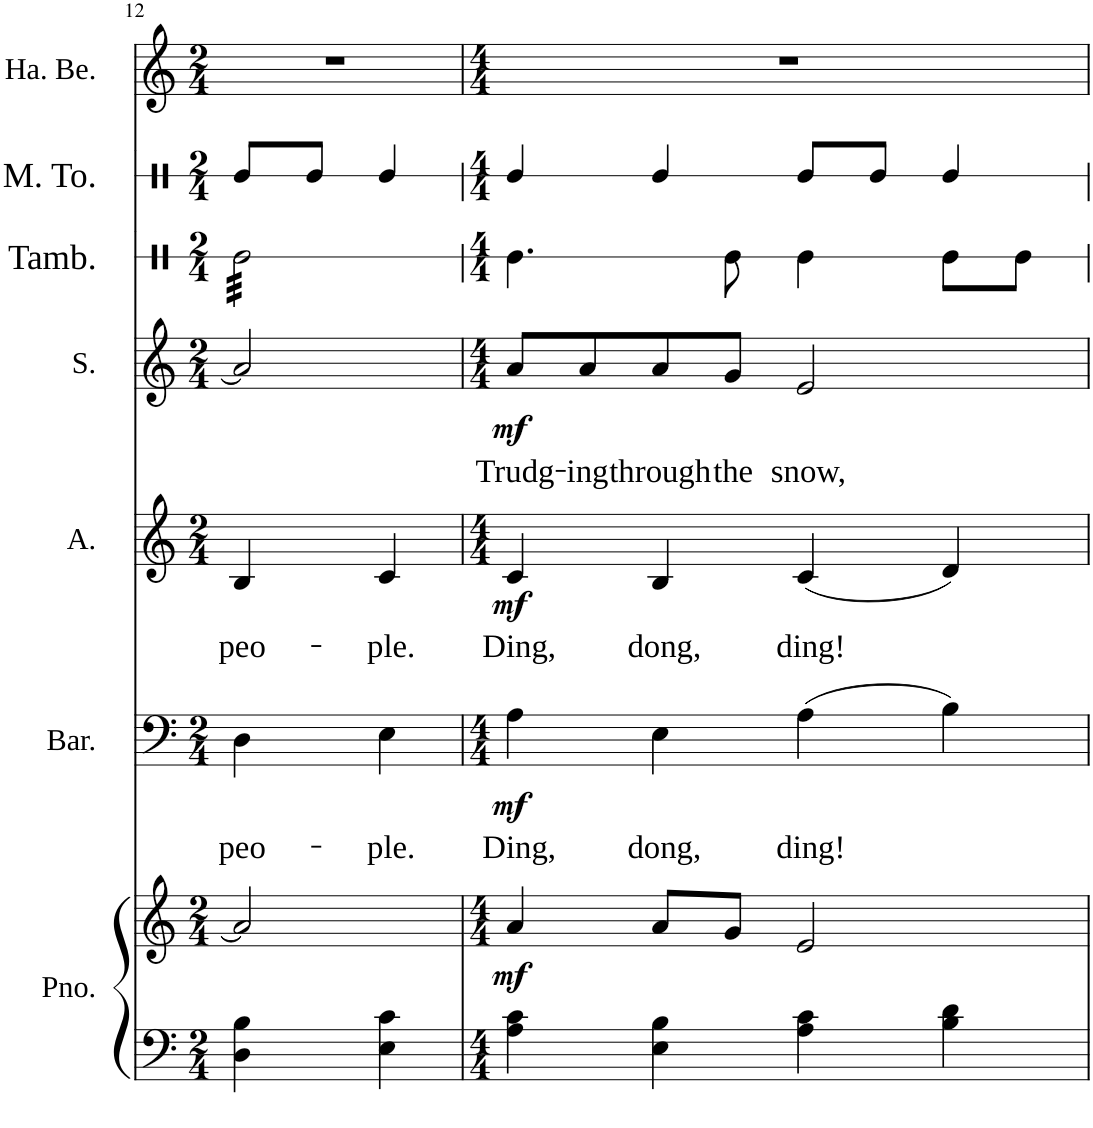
**kern	**kern	**dynam	**kern	**text	**dynam	**kern	**text	**dynam	**kern	**text	**dynam	**kern	**kern	**kern
*part7	*part7	*part7	*part6	*part6	*part6	*part5	*part5	*part5	*part4	*part4	*part4	*part3	*part2	*part1
*staff8	*staff7	*staff7/8	*staff6	*staff6	*staff6	*staff5	*staff5	*staff5	*staff4	*staff4	*staff4	*staff3	*staff2	*staff1
*I"Piano	*	*	*I"Baritone	*	*	*I"Alto	*	*	*I"Soprano	*	*	*I"Tambourine	*I"Mid Tom	*I"Hand Bells
*I'Pno.	*	*	*I'Bar.	*	*	*I'A.	*	*	*I'S.	*	*	*I'Tamb.	*I'M. To.	*I'Ha. Be.
!!LO:PB:g=z
*clefF4	*clefG2	*	*clefF4	*	*	*clefG2	*	*	*clefG2	*	*	*clefX	*clefX	*clefG2
*k[]	*k[]	*	*k[]	*	*	*k[]	*	*	*k[]	*	*	*k[]	*k[]	*k[]
*M2/4	*M2/4	*	*M2/4	*	*	*M2/4	*	*	*M2/4	*	*	*M2/4	*M2/4	*M2/4
=12	=12	=12	=12	=12	=12	=12	=12	=12	=12	=12	=12	=12	=12	=12
!	!	!	!	!LO:LY:b	!	!	!LO:LY:b	!	!	!	!	!	!	!
*	*	*	*	*	*	*	*	*	*	*	*	*tremolo	*	*
4D\ 4B\	2a/]	.	4D\	peo-	.	4B/	peo-	.	2a/]	.	.	32Re\LLL	8Re/L	2r
.	.	.	.	.	.	.	.	.	.	.	.	32Re\	.	.
.	.	.	.	.	.	.	.	.	.	.	.	32Re\	.	.
.	.	.	.	.	.	.	.	.	.	.	.	32Re\	.	.
.	.	.	.	.	.	.	.	.	.	.	.	32Re\	8Re/J	.
.	.	.	.	.	.	.	.	.	.	.	.	32Re\	.	.
.	.	.	.	.	.	.	.	.	.	.	.	32Re\	.	.
.	.	.	.	.	.	.	.	.	.	.	.	32Re\	.	.
!	!	!	!	!LO:LY:b	!	!	!LO:LY:b	!	!	!	!	!	!	!
4E\ 4c\	.	.	4E\	ple.	.	4c/	-ple.	.	.	.	.	32Re\	4Re/	.
.	.	.	.	.	.	.	.	.	.	.	.	32Re\	.	.
.	.	.	.	.	.	.	.	.	.	.	.	32Re\	.	.
.	.	.	.	.	.	.	.	.	.	.	.	32Re\	.	.
.	.	.	.	.	.	.	.	.	.	.	.	32Re\	.	.
.	.	.	.	.	.	.	.	.	.	.	.	32Re\	.	.
.	.	.	.	.	.	.	.	.	.	.	.	32Re\	.	.
.	.	.	.	.	.	.	.	.	.	.	.	32Re\JJJ	.	.
*	*	*	*	*	*	*	*	*	*	*	*	*Xtremolo	*	*
=13	=13	=13	=13	=13	=13	=13	=13	=13	=13	=13	=13	=13	=13	=13
*M4/4	*M4/4	*	*M4/4	*	*	*M4/4	*	*	*M4/4	*	*	*M4/4	*M4/4	*M4/4
!	!	!LO:DY:b	!	!LO:LY:b	!LO:DY:b	!	!LO:LY:b	!LO:DY:b	!	!LO:LY:b	!LO:DY:b	!	!	!
4A\ 4c\	4a/	mf	4A\	Ding,	mf	4c/	Ding,	mf	8a/L	Trudg-	mf	4.Re\	4Re/	1r
!	!	!	!	!	!	!	!	!	!	!LO:LY:b	!	!	!	!
.	.	.	.	.	.	.	.	.	8a/	ing	.	.	.	.
!	!	!	!	!LO:LY:b	!	!	!LO:LY:b	!	!	!LO:LY:b	!	!	!	!
4E\ 4B\	8a/L	.	4E\	dong,	.	4B/	dong,	.	8a/	through	.	.	4Re/	.
!	!	!	!	!	!	!	!	!	!	!LO:LY:b	!	!	!	!
.	8g/J	.	.	.	.	.	.	.	8g/J	the	.	8Re\	.	.
!	!	!	!	!LO:LY:b	!	!	!LO:LY:b	!	!	!LO:LY:b	!	!	!	!
4A\ 4c\	2e/	.	(4A\	ding!	.	(4c/	ding!	.	2e/	snow,	.	4Re\	8Re/L	.
.	.	.	.	.	.	.	.	.	.	.	.	.	8Re/J	.
4B\ 4d\	.	.	4B\)	.	.	4d/)	.	.	.	.	.	8Re\L	4Re/	.
.	.	.	.	.	.	.	.	.	.	.	.	8Re\J	.	.
=	=	=	=	=	=	=	=	=	=	=	=	=	=	=
*-	*-	*-	*-	*-	*-	*-	*-	*-	*-	*-	*-	*-	*-	*-
